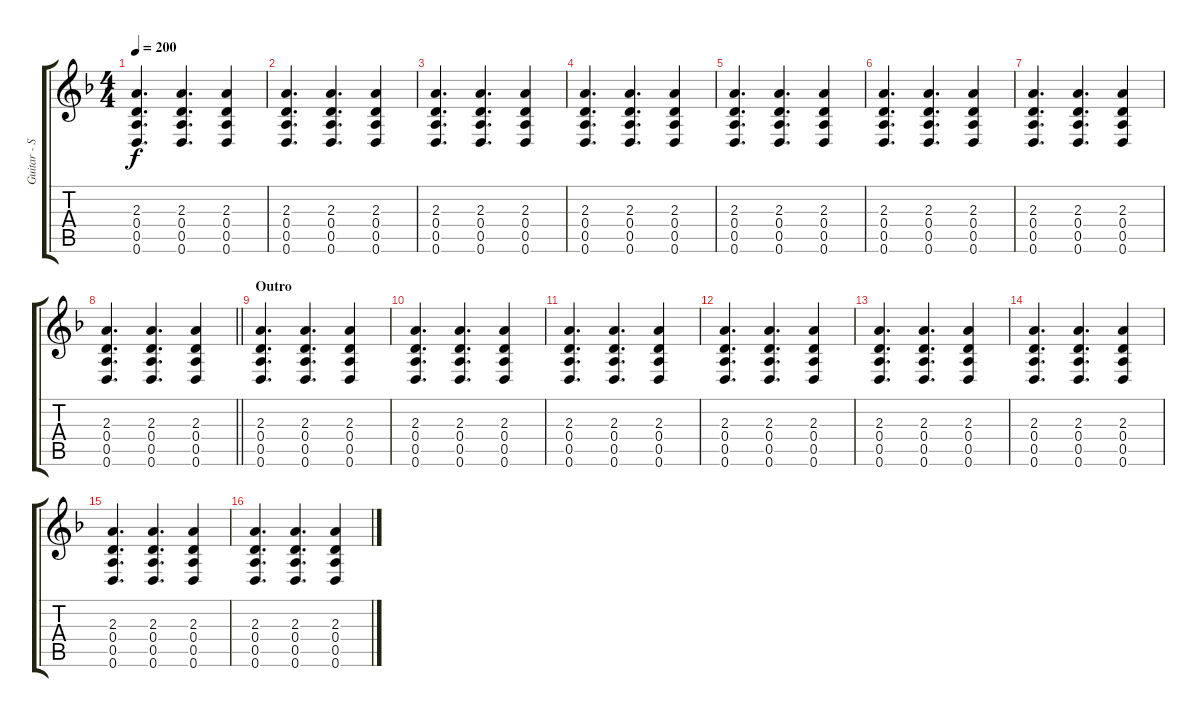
\track ("Guitar - Simon Neil" "Guitar - S") {instrument electricguitarclean}
\staff {score tabs}
\tuning (E4 B3 G3 D3 A2 D2) {hide}
\ts (4 4)
\tempo 200
\clef g2
\ks f
(2.3 0.4 0.5 0.6).4{d dy f volume 16 instrument overdrivenguitar} (2.3 0.4 0.5 0.6).4{d} (2.3 0.4 0.5 0.6).4 |
(2.3 0.4 0.5 0.6).4{d} (2.3 0.4 0.5 0.6).4{d} (2.3 0.4 0.5 0.6).4 |
(2.3 0.4 0.5 0.6).4{d} (2.3 0.4 0.5 0.6).4{d} (2.3 0.4 0.5 0.6).4 |
(2.3 0.4 0.5 0.6).4{d} (2.3 0.4 0.5 0.6).4{d} (2.3 0.4 0.5 0.6).4 |
(2.3 0.4 0.5 0.6).4{d} (2.3 0.4 0.5 0.6).4{d} (2.3 0.4 0.5 0.6).4 |
(2.3 0.4 0.5 0.6).4{d} (2.3 0.4 0.5 0.6).4{d} (2.3 0.4 0.5 0.6).4 |
(2.3 0.4 0.5 0.6).4{d} (2.3 0.4 0.5 0.6).4{d} (2.3 0.4 0.5 0.6).4 |
\barLineRight lightlight
(2.3 0.4 0.5 0.6).4{d} (2.3 0.4 0.5 0.6).4{d} (2.3 0.4 0.5 0.6).4 |
\section ("" "Outro")
(2.3 0.4 0.5 0.6).4{d volume 12 instrument overdrivenguitar} (2.3 0.4 0.5 0.6).4{d} (2.3 0.4 0.5 0.6).4 |
(2.3 0.4 0.5 0.6).4{d} (2.3 0.4 0.5 0.6).4{d} (2.3 0.4 0.5 0.6).4 |
(2.3 0.4 0.5 0.6).4{d} (2.3 0.4 0.5 0.6).4{d} (2.3 0.4 0.5 0.6).4 |
(2.3 0.4 0.5 0.6).4{d} (2.3 0.4 0.5 0.6).4{d} (2.3 0.4 0.5 0.6).4 |
(2.3 0.4 0.5 0.6).4{d} (2.3 0.4 0.5 0.6).4{d} (2.3 0.4 0.5 0.6).4 |
(2.3 0.4 0.5 0.6).4{d} (2.3 0.4 0.5 0.6).4{d} (2.3 0.4 0.5 0.6).4 |
(2.3 0.4 0.5 0.6).4{d} (2.3 0.4 0.5 0.6).4{d} (2.3 0.4 0.5 0.6).4 |
(2.3 0.4 0.5 0.6).4{d} (2.3 0.4 0.5 0.6).4{d} (2.3 0.4 0.5 0.6).4
